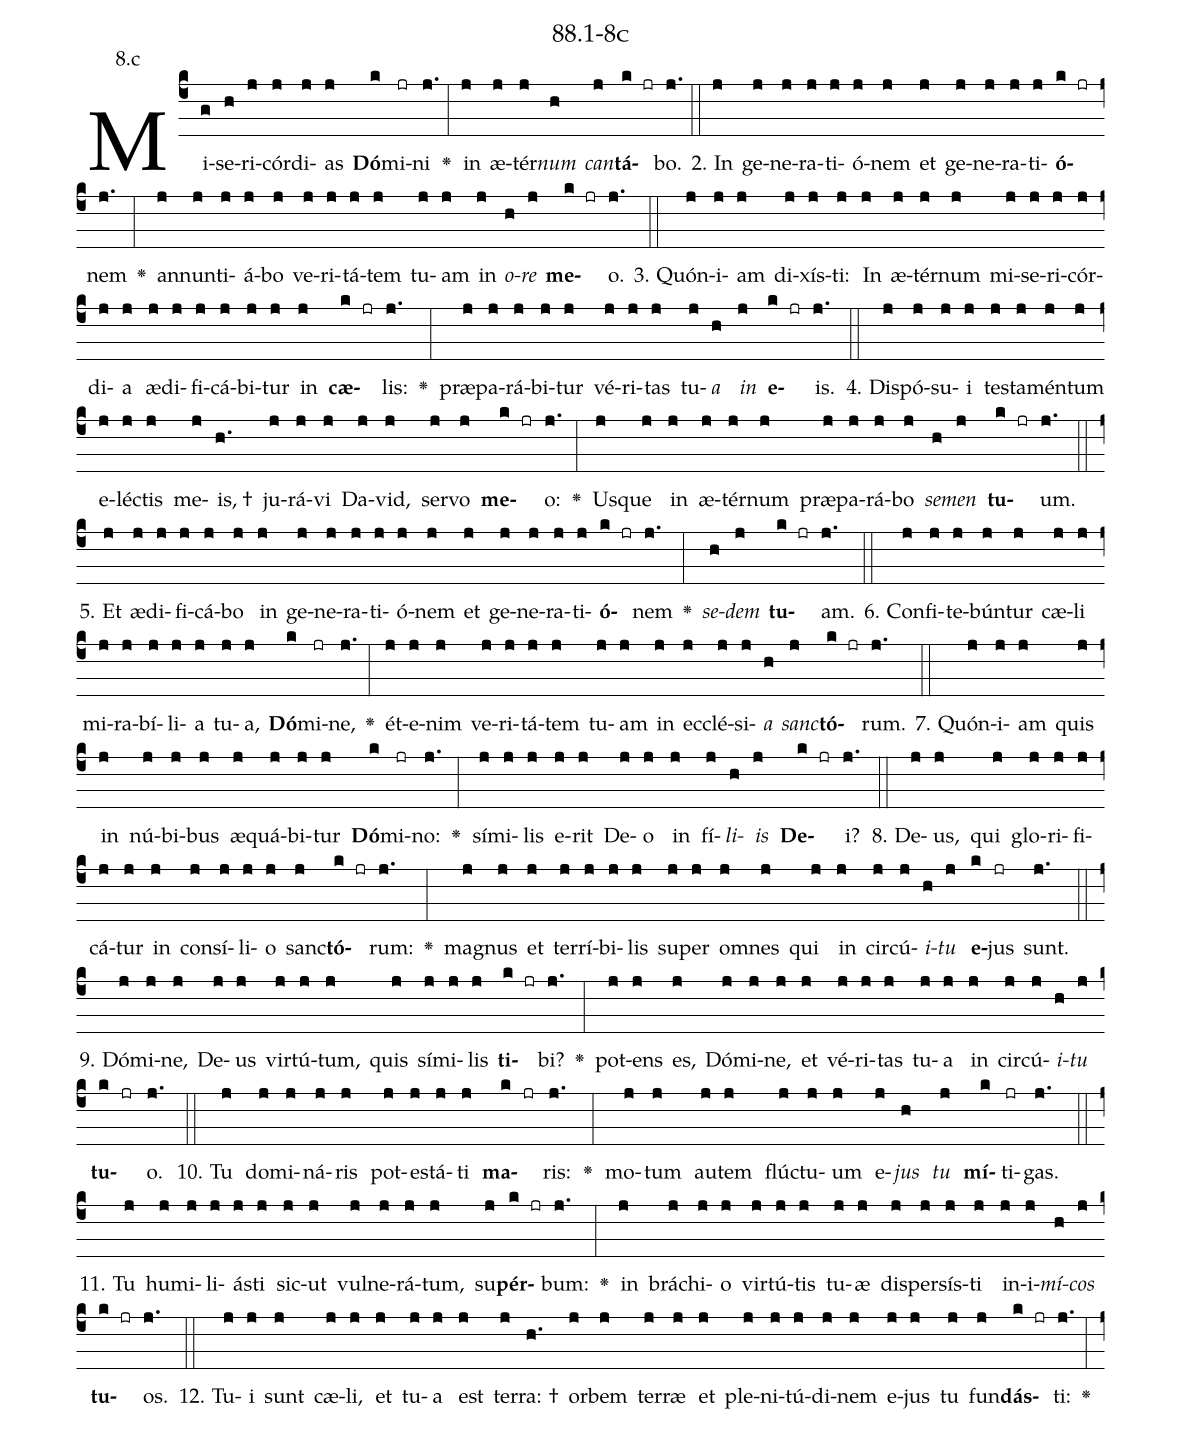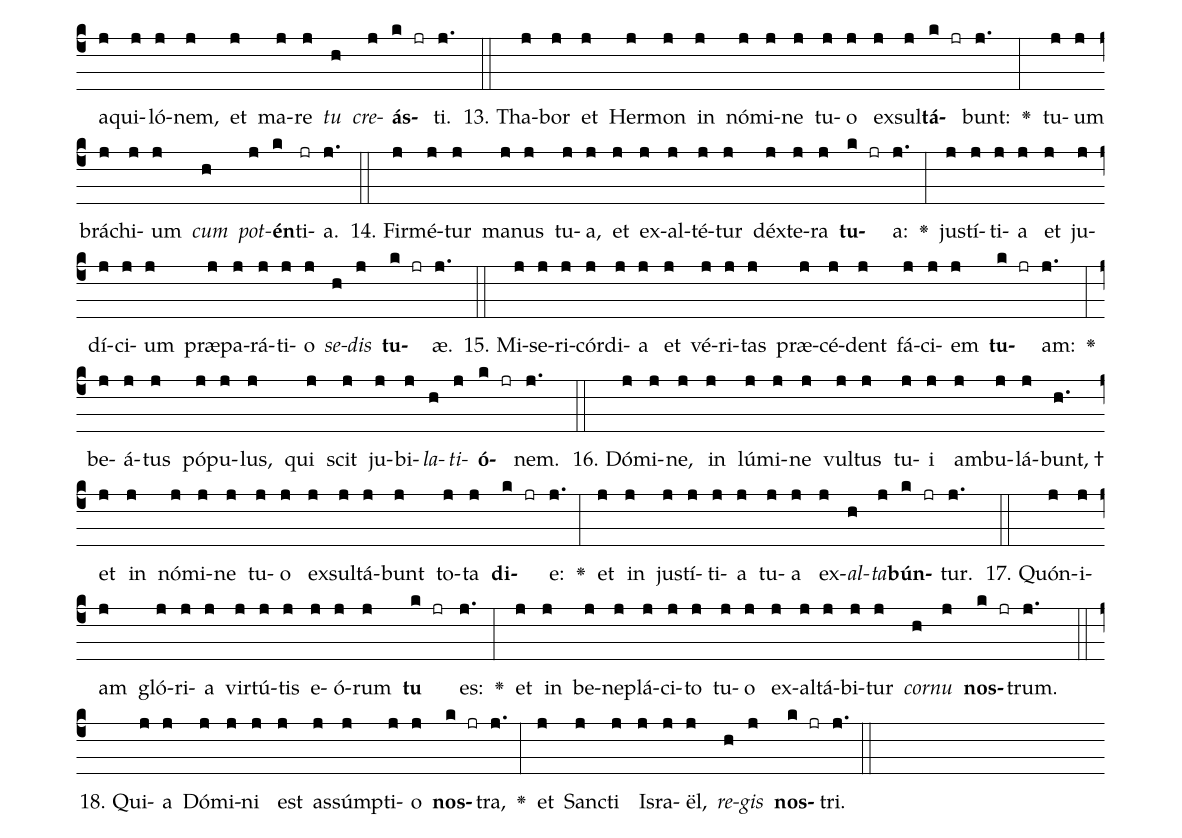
name: 88.1-8c;
annotation: 8.c;
%%
(c4)Mi(g)se(h)ri(j)cór(j)di(j)as(j) <b>Dó</b>(k)mi(jr)ni(j.) <v>\greheightstar</v>(:) in(j) æ(j)tér(j)<i>num</i>(h) <i>can</i>(j)<b>tá</b>(k jr)bo.(j.) (::)
2. In(j) ge(j)ne(j)ra(j)ti(j)ó(j)nem(j) et(j) ge(j)ne(j)ra(j)ti(j)<b>ó</b>(k jr)nem(j.) <v>\greheightstar</v>(:) an(j)nun(j)ti(j)á(j)bo(j) ve(j)ri(j)tá(j)tem(j) tu(j)am(j) in(j) <i>o</i>(h)<i>re</i>(j) <b>me</b>(k jr)o.(j.) (::)
3. Quón(j)i(j)am(j) di(j)xís(j)ti:(j) In(j) æ(j)tér(j)num(j) mi(j)se(j)ri(j)cór(j)di(j)a(j) æ(j)di(j)fi(j)cá(j)bi(j)tur(j) in(j) <b>cæ</b>(k jr)lis:(j.) <v>\greheightstar</v>(:) præ(j)pa(j)rá(j)bi(j)tur(j) vé(j)ri(j)tas(j) tu(j)<i>a</i>(h) <i>in</i>(j) <b>e</b>(k jr)is.(j.) (::)
4. Dis(j)pó(j)su(j)i(j) tes(j)ta(j)mén(j)tum(j) e(j)léc(j)tis(j) me(j)is, †(h.) ju(j)rá(j)vi(j) Da(j)vid,(j) ser(j)vo(j) <b>me</b>(k jr)o:(j.) <v>\greheightstar</v>(:) Us(j)que(j) in(j) æ(j)tér(j)num(j) præ(j)pa(j)rá(j)bo(j) <i>se</i>(h)<i>men</i>(j) <b>tu</b>(k jr)um.(j.) (::)
5. Et(j) æ(j)di(j)fi(j)cá(j)bo(j) in(j) ge(j)ne(j)ra(j)ti(j)ó(j)nem(j) et(j) ge(j)ne(j)ra(j)ti(j)<b>ó</b>(k jr)nem(j.) <v>\greheightstar</v>(:) <i>se</i>(h)<i>dem</i>(j) <b>tu</b>(k jr)am.(j.) (::)
6. Con(j)fi(j)te(j)bún(j)tur(j) cæ(j)li(j) mi(j)ra(j)bí(j)li(j)a(j) tu(j)a,(j) <b>Dó</b>(k)mi(jr)ne,(j.) <v>\greheightstar</v>(:) ét(j)e(j)nim(j) ve(j)ri(j)tá(j)tem(j) tu(j)am(j) in(j) ec(j)clé(j)si(j)<i>a</i>(h) <i>sanc</i>(j)<b>tó</b>(k jr)rum.(j.) (::)
7. Quón(j)i(j)am(j) quis(j) in(j) nú(j)bi(j)bus(j) æ(j)quá(j)bi(j)tur(j) <b>Dó</b>(k)mi(jr)no:(j.) <v>\greheightstar</v>(:) sí(j)mi(j)lis(j) e(j)rit(j) De(j)o(j) in(j) fí(j)<i>li</i>(h)<i>is</i>(j) <b>De</b>(k jr)i?(j.) (::)
8. De(j)us,(j) qui(j) glo(j)ri(j)fi(j)cá(j)tur(j) in(j) con(j)sí(j)li(j)o(j) sanc(j)<b>tó</b>(k jr)rum:(j.) <v>\greheightstar</v>(:) ma(j)gnus(j) et(j) ter(j)rí(j)bi(j)lis(j) su(j)per(j) om(j)nes(j) qui(j) in(j) cir(j)cú(j)<i>i</i>(h)<i>tu</i>(j) <b>e</b>(k)jus(jr) sunt.(j.) (::)
9. Dó(j)mi(j)ne,(j) De(j)us(j) vir(j)tú(j)tum,(j) quis(j) sí(j)mi(j)lis(j) <b>ti</b>(k jr)bi?(j.) <v>\greheightstar</v>(:) pot(j)ens(j) es,(j) Dó(j)mi(j)ne,(j) et(j) vé(j)ri(j)tas(j) tu(j)a(j) in(j) cir(j)cú(j)<i>i</i>(h)<i>tu</i>(j) <b>tu</b>(k jr)o.(j.) (::)
10. Tu(j) do(j)mi(j)ná(j)ris(j) pot(j)es(j)tá(j)ti(j) <b>ma</b>(k jr)ris:(j.) <v>\greheightstar</v>(:) mo(j)tum(j) au(j)tem(j) flúc(j)tu(j)um(j) e(j)<i>jus</i>(h) <i>tu</i>(j) <b>mí</b>(k)ti(jr)gas.(j.) (::)
11. Tu(j) hu(j)mi(j)li(j)ás(j)ti(j) sic(j)ut(j) vul(j)ne(j)rá(j)tum,(j) su(j)<b>pér</b>(k jr)bum:(j.) <v>\greheightstar</v>(:) in(j) brá(j)chi(j)o(j) vir(j)tú(j)tis(j) tu(j)æ(j) di(j)sper(j)sís(j)ti(j) in(j)i(j)<i>mí</i>(h)<i>cos</i>(j) <b>tu</b>(k jr)os.(j.) (::)
12. Tu(j)i(j) sunt(j) cæ(j)li,(j) et(j) tu(j)a(j) est(j) ter(j)ra: †(h.) or(j)bem(j) ter(j)ræ(j) et(j) ple(j)ni(j)tú(j)di(j)nem(j) e(j)jus(j) tu(j) fun(j)<b>dás</b>(k jr)ti:(j.) <v>\greheightstar</v>(:) a(j)qui(j)ló(j)nem,(j) et(j) ma(j)re(j) <i>tu</i>(h) <i>cre</i>(j)<b>ás</b>(k jr)ti.(j.) (::)
13. Tha(j)bor(j) et(j) Her(j)mon(j) in(j) nó(j)mi(j)ne(j) tu(j)o(j) ex(j)sul(j)<b>tá</b>(k jr)bunt:(j.) <v>\greheightstar</v>(:) tu(j)um(j) brá(j)chi(j)um(j) <i>cum</i>(h) <i>pot</i>(j)<b>én</b>(k)ti(jr)a.(j.) (::)
14. Fir(j)mé(j)tur(j) ma(j)nus(j) tu(j)a,(j) et(j) ex(j)al(j)té(j)tur(j) déx(j)te(j)ra(j) <b>tu</b>(k jr)a:(j.) <v>\greheightstar</v>(:) jus(j)tí(j)ti(j)a(j) et(j) ju(j)dí(j)ci(j)um(j) præ(j)pa(j)rá(j)ti(j)o(j) <i>se</i>(h)<i>dis</i>(j) <b>tu</b>(k jr)æ.(j.) (::)
15. Mi(j)se(j)ri(j)cór(j)di(j)a(j) et(j) vé(j)ri(j)tas(j) præ(j)cé(j)dent(j) fá(j)ci(j)em(j) <b>tu</b>(k jr)am:(j.) <v>\greheightstar</v>(:) be(j)á(j)tus(j) pó(j)pu(j)lus,(j) qui(j) scit(j) ju(j)bi(j)<i>la</i>(h)<i>ti</i>(j)<b>ó</b>(k jr)nem.(j.) (::)
16. Dó(j)mi(j)ne,(j) in(j) lú(j)mi(j)ne(j) vul(j)tus(j) tu(j)i(j) am(j)bu(j)lá(j)bunt, †(h.) et(j) in(j) nó(j)mi(j)ne(j) tu(j)o(j) ex(j)sul(j)tá(j)bunt(j) to(j)ta(j) <b>di</b>(k jr)e:(j.) <v>\greheightstar</v>(:) et(j) in(j) jus(j)tí(j)ti(j)a(j) tu(j)a(j) ex(j)<i>al</i>(h)<i>ta</i>(j)<b>bún</b>(k jr)tur.(j.) (::)
17. Quón(j)i(j)am(j) gló(j)ri(j)a(j) vir(j)tú(j)tis(j) e(j)ó(j)rum(j) <b>tu</b>(k jr) es:(j.) <v>\greheightstar</v>(:) et(j) in(j) be(j)ne(j)plá(j)ci(j)to(j) tu(j)o(j) ex(j)al(j)tá(j)bi(j)tur(j) <i>cor</i>(h)<i>nu</i>(j) <b>nos</b>(k jr)trum.(j.) (::)
18. Qui(j)a(j) Dó(j)mi(j)ni(j) est(j) as(j)súmp(j)ti(j)o(j) <b>nos</b>(k jr)tra,(j.) <v>\greheightstar</v>(:) et(j) Sanc(j)ti(j) Is(j)ra(j)ël,(j) <i>re</i>(h)<i>gis</i>(j) <b>nos</b>(k jr)tri.(j.) (::)
